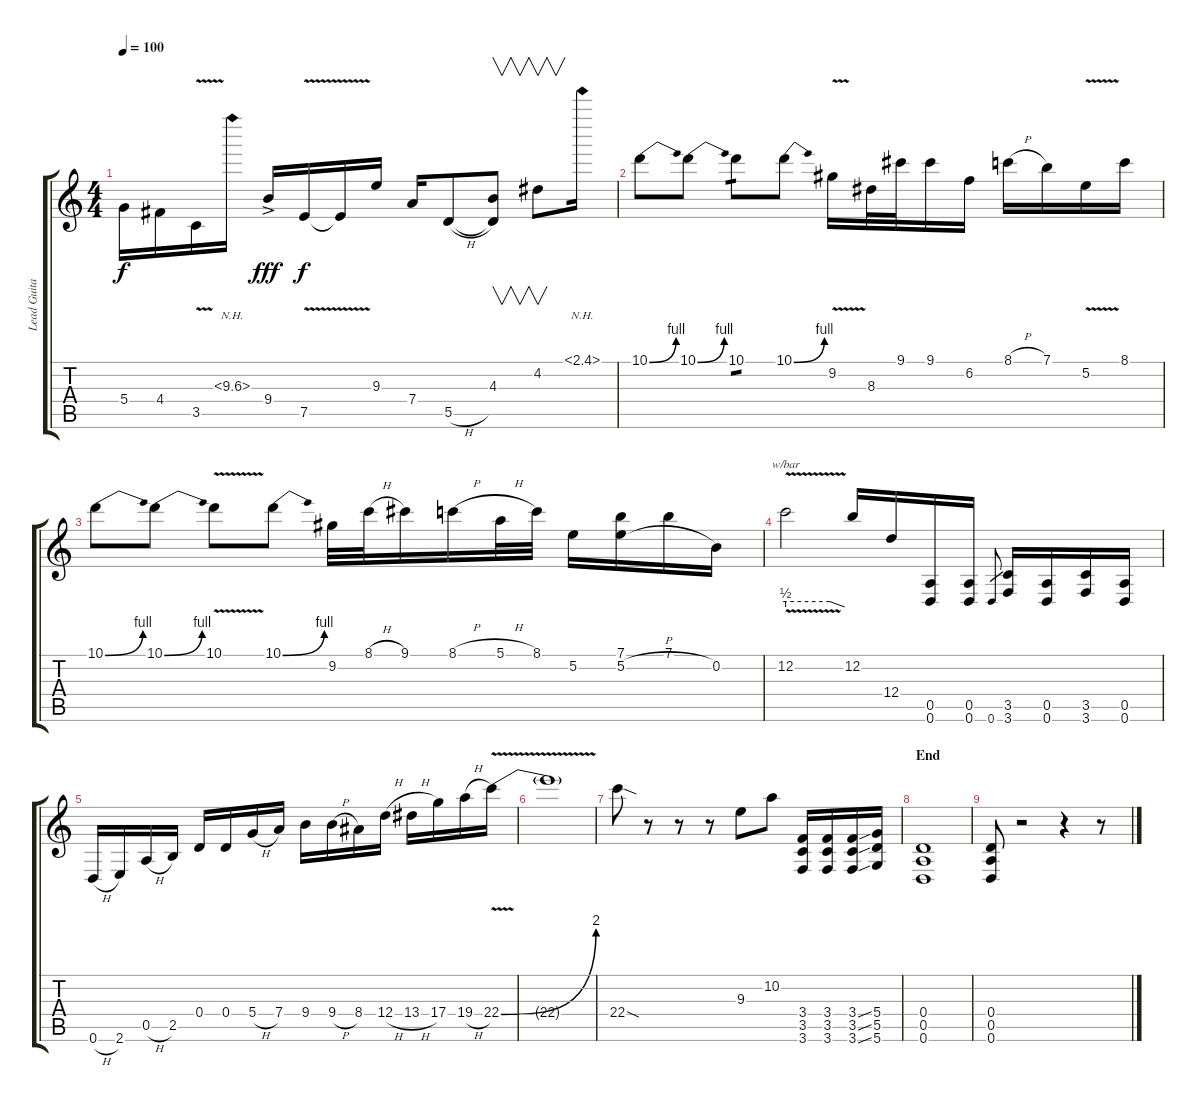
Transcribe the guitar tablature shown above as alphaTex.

\track ("Lead Guitar" "Lead Guita") {instrument overdrivenguitar}
\staff {score tabs}
\tuning (E4 B3 G3 D3 A2 D2) {hide}
\ts (4 4)
\tempo 100
\clef g2
\ks c
5.4.16{dy f} 4.4.16 3.5{v}.16 10.3{nh}.16 9.4{ac}.16{dy fff} 7.5{v}.16{dy f} 7.5{t}.16 9.3.16 7.4.16 5.5{h}.8 (4.3 5.5{t}).8{v} 4.2.8{v} 2.1{nh}.16 |
10.1{be (bend 0 0 60 4)}.8 10.1{be (bend 0 0 60 4)}.8 10.1.8{tp 1} 10.1{be (bend 0 0 60 4)}.8 9.2{v}.16 8.3.32 9.1.32 9.1.16 6.2.16 8.1{h}.16 7.1.16 5.2{v}.16 8.1.16 |
10.1{be (bend 0 0 60 4)}.8 10.1{be (bend 0 0 60 4)}.8 10.1{v}.8 10.1{be (bend 0 0 60 4)}.8 9.2.32 8.1{h}.32 9.1.16 8.1{h}.16 5.1{h}.32 8.1.32 5.2.16 (7.1 5.2{h}).16 7.1.16 0.2.16 |
12.2{v}.2{tbe (custom default 0 2 45 2 60 0)} 12.2.16 12.4.16 (0.5 0.6).16 (0.5 0.6).16 0.6.8{gr} (3.5 3.6).16 (0.5 0.6).16 (3.5 3.6).16 (0.5 0.6).16 |
0.6{h}.16 2.6.16 0.5{h}.16 2.5.16 0.4.16 0.4.16 5.4{h}.16 7.4.16 9.4.16 9.4{h}.16 8.4.16 12.4{h}.16 13.4{h}.16 17.4.16 19.4{h}.16 22.4{be (bend 0 0 60 8) v}.16 |
22.4{t}.1 |
22.4{sod}.8{volume 12} r.8 r.8 r.8 9.3.8{balance 0} 10.2.8 (3.4 3.5 3.6).16 (3.4 3.5 3.6).16 (3.4{ss} 3.5{ss} 3.6{ss}).16 (5.4 5.5 5.6).16 |
\section ("" "End")
(0.4 0.5 0.6).1 |
(0.4 0.5 0.6).8 r.2 r.4 r.8
